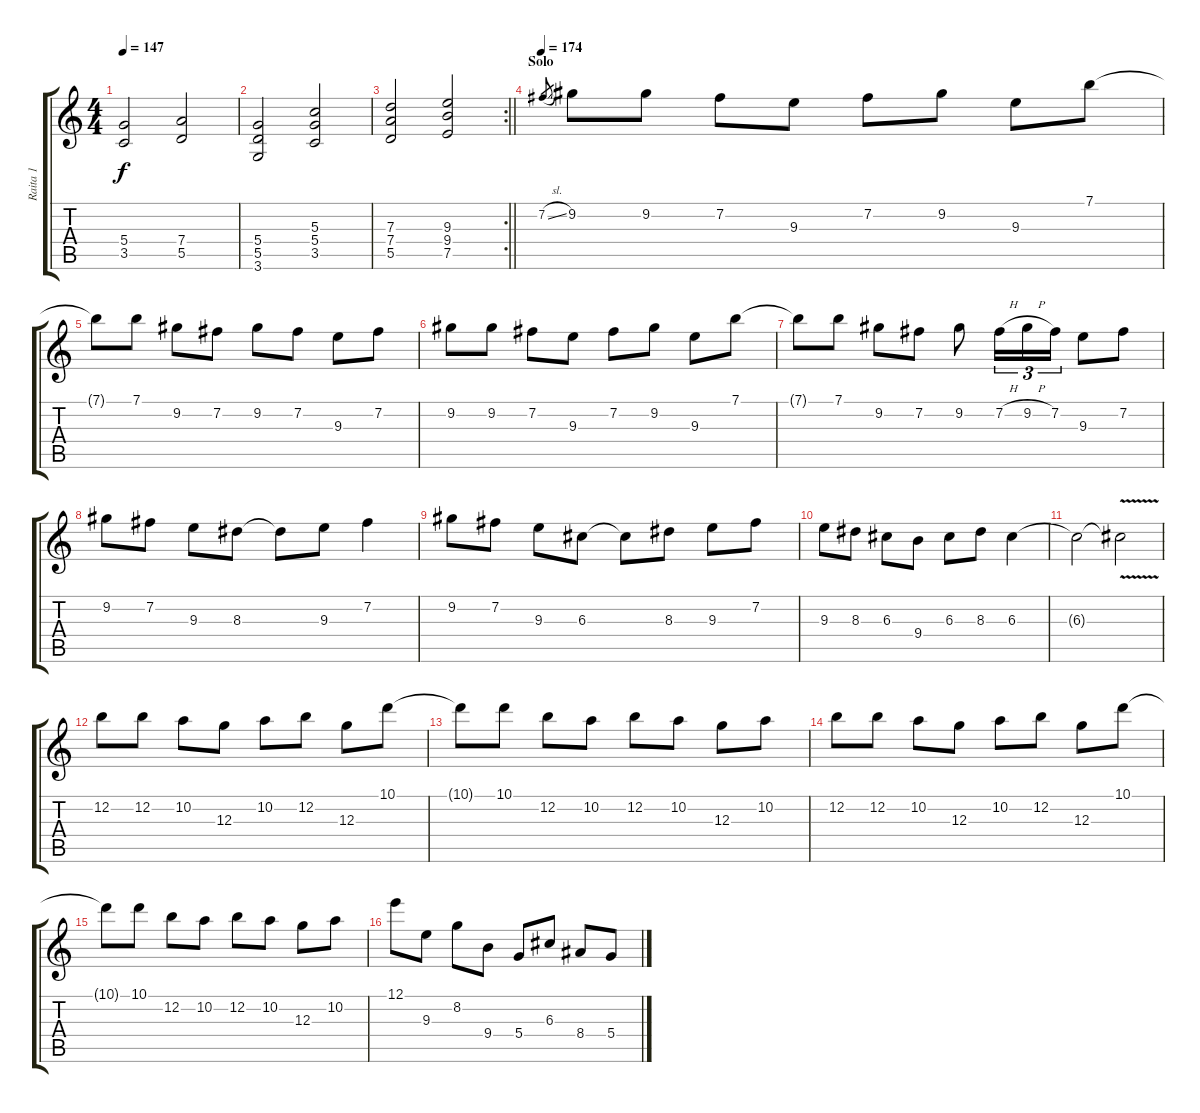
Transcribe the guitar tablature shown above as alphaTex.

\track ("Raita 1" "Raita 1") {instrument distortionguitar}
\staff {score tabs}
\tuning (E4 B3 G3 D3 A2 E2) {hide}
\ts (4 4)
\tempo 147
\clef g2
\ks c
(5.4 3.5).2{dy f} (7.4 5.5).2 |
(5.4 5.5 3.6).2 (5.3 5.4 3.5).2 |
\rc 2
\barLineRight lightlight
(7.3 7.4 5.5).2 (9.3 9.4 7.5).2 |
\section ("" "Solo")
\tempo 174
7.2{sl}.8{gr} 9.2.8 9.2.8 7.2.8 9.3.8 7.2.8 9.2.8 9.3.8 7.1.8 |
7.1{t}.8 7.1.8 9.2.8 7.2.8 9.2.8 7.2.8 9.3.8 7.2.8 |
9.2.8 9.2.8 7.2.8 9.3.8 7.2.8 9.2.8 9.3.8 7.1.8 |
7.1{t}.8 7.1.8 9.2.8 7.2.8 9.2.8 7.2{h}.16{tu (3 2)} 9.2{h}.16{tu (3 2)} 7.2.16{tu (3 2)} 9.3.8 7.2.8 |
9.2.8 7.2.8 9.3.8 8.3.8 8.3{t}.8 9.3.8 7.2.4 |
9.2.8 7.2.8 9.3.8 6.3.8 6.3{t}.8 8.3.8 9.3.8 7.2.8 |
9.3.8 8.3.8 6.3.8 9.4.8 6.3.8 8.3.8 6.3.4 |
6.3{t}.2 6.3{v t}.2 |
12.2.8 12.2.8 10.2.8 12.3.8 10.2.8 12.2.8 12.3.8 10.1.8 |
10.1{t}.8 10.1.8 12.2.8 10.2.8 12.2.8 10.2.8 12.3.8 10.2.8 |
12.2.8 12.2.8 10.2.8 12.3.8 10.2.8 12.2.8 12.3.8 10.1.8 |
10.1{t}.8 10.1.8 12.2.8 10.2.8 12.2.8 10.2.8 12.3.8 10.2.8 |
12.1.8 9.3.8 8.2.8 9.4.8 5.4.8 6.3.8 8.4.8 5.4.8
